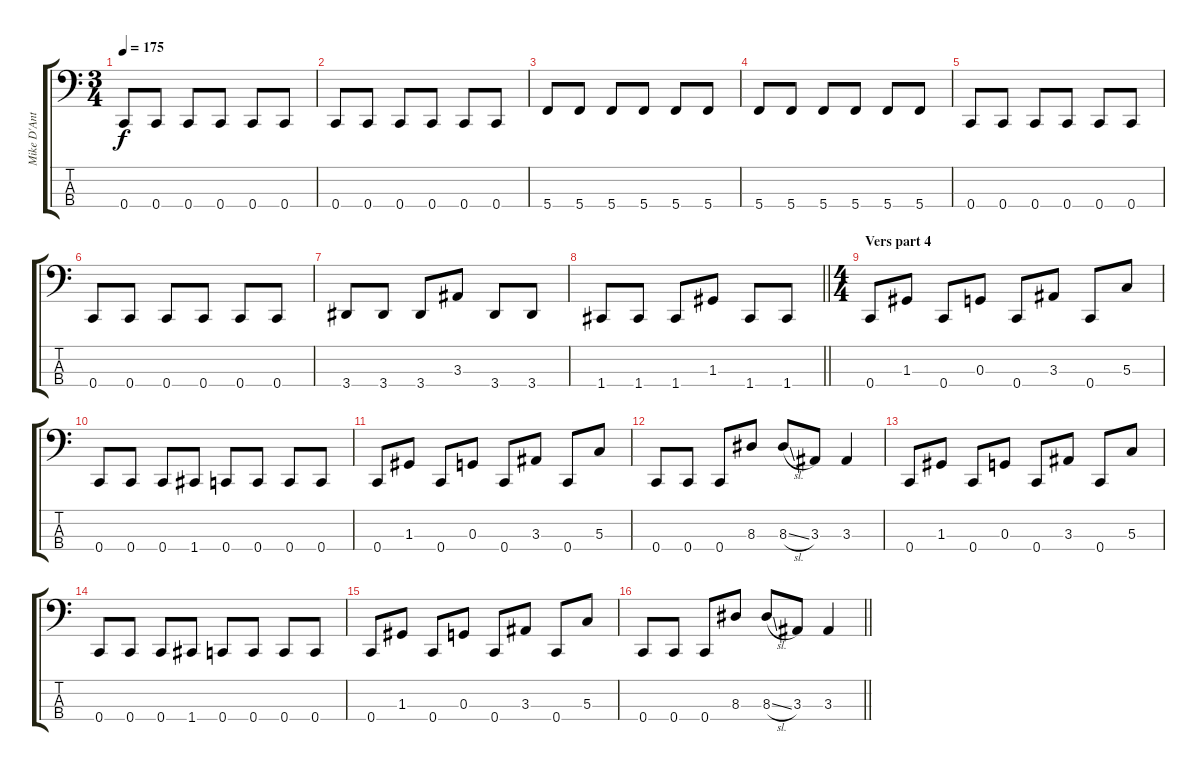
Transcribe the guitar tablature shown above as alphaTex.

\track ("Mike D'Antonio" "Mike D'Ant") {instrument electricbasspick}
\staff {score tabs}
\tuning (F2 C2 G1 C1) {hide}
\ts (3 4)
\tempo 175
\clef f4
\ks c
0.4.8{dy f} 0.4.8 0.4.8 0.4.8 0.4.8 0.4.8 |
0.4.8 0.4.8 0.4.8 0.4.8 0.4.8 0.4.8 |
5.4.8 5.4.8 5.4.8 5.4.8 5.4.8 5.4.8 |
5.4.8 5.4.8 5.4.8 5.4.8 5.4.8 5.4.8 |
0.4.8 0.4.8 0.4.8 0.4.8 0.4.8 0.4.8 |
0.4.8 0.4.8 0.4.8 0.4.8 0.4.8 0.4.8 |
3.4.8 3.4.8 3.4.8 3.3.8 3.4.8 3.4.8 |
\barLineRight lightlight
1.4.8 1.4.8 1.4.8 1.3.8 1.4.8 1.4.8 |
\ts (4 4)
\section ("" "Vers part 4")
0.4.8 1.3.8 0.4.8 0.3.8 0.4.8 3.3.8 0.4.8 5.3.8 |
0.4.8 0.4.8 0.4.8 1.4.8 0.4.8 0.4.8 0.4.8 0.4.8 |
0.4.8 1.3.8 0.4.8 0.3.8 0.4.8 3.3.8 0.4.8 5.3.8 |
0.4.8 0.4.8 0.4.8 8.3.8 8.3{sl}.8 3.3.8 3.3.4 |
0.4.8 1.3.8 0.4.8 0.3.8 0.4.8 3.3.8 0.4.8 5.3.8 |
0.4.8 0.4.8 0.4.8 1.4.8 0.4.8 0.4.8 0.4.8 0.4.8 |
0.4.8 1.3.8 0.4.8 0.3.8 0.4.8 3.3.8 0.4.8 5.3.8 |
\barLineRight lightlight
0.4.8 0.4.8 0.4.8 8.3.8 8.3{sl}.8 3.3.8 3.3.4
